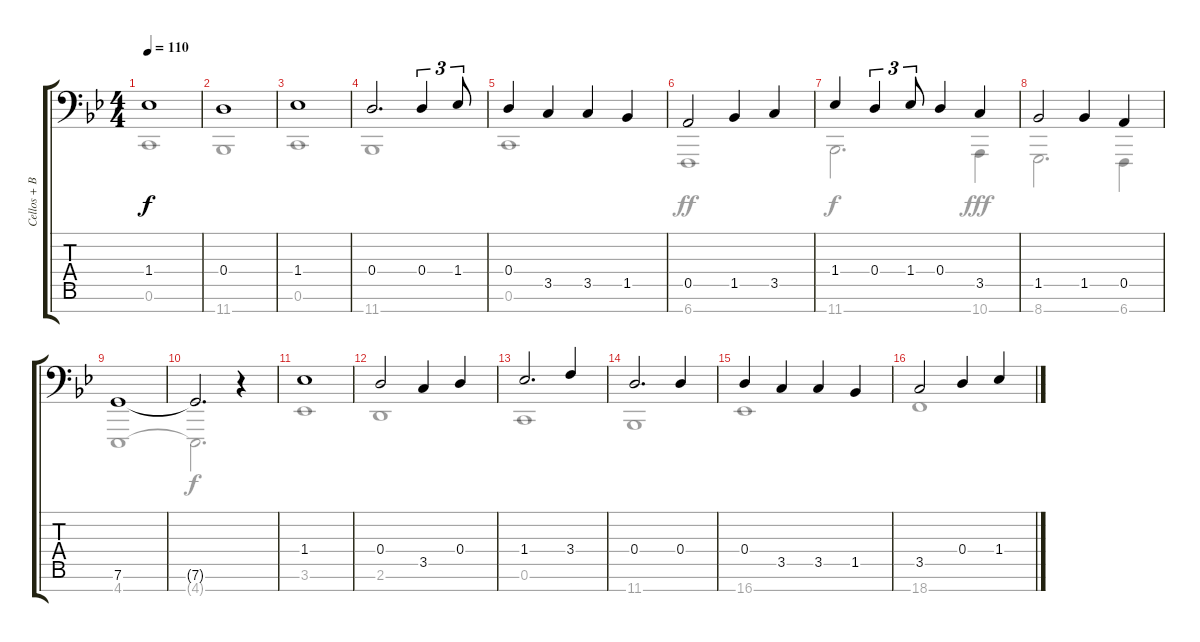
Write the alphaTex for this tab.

\track ("Cellos + Basses" "Cellos + B") {instrument stringensemble1}
\staff {score tabs}
\tuning (E4 B3 G3 D3 A2 C2 B0) {hide}
\voice
\ts (4 4)
\tempo 110
\clef f4
\ks gminor
1.4.1{dy f} |
0.4.1 |
1.4.1 |
0.4.2{d} 0.4.4{tu (3 2)} 1.4.8{tu (3 2)} |
0.4.4 3.5.4 3.5.4 1.5.4 |
0.5.2 1.5.4 3.5.4 |
1.4.4 0.4.4{tu (3 2)} 1.4.8{tu (3 2)} 0.4.4 3.5.4 |
1.5.2 1.5.4 0.5.4 |
7.6.1 |
7.6{t}.2{d volume 4} r.4 |
1.4.1{volume 13} |
0.4.2 3.5.4 0.4.4 |
1.4.2{d} 3.4.4 |
0.4.2{d} 0.4.4 |
0.4.4 3.5.4 3.5.4 1.5.4 |
3.5.2 0.4.4 1.4.4
\voice
\clef f4
\ottava regular
\simile none
\ks gminor
0.6.1{dy f} |
11.7.1 |
0.6.1 |
11.7.1 |
0.6.1 |
6.7.1{dy ff} |
11.7.2{d dy f} 10.7.4{dy fff} |
8.7.2{d} 6.7.4 |
4.7.1 |
4.7{t}.2{d dy f} r.4 |
3.6.1 |
2.6.1 |
0.6.1 |
11.7.1 |
16.7.1 |
18.7.1
